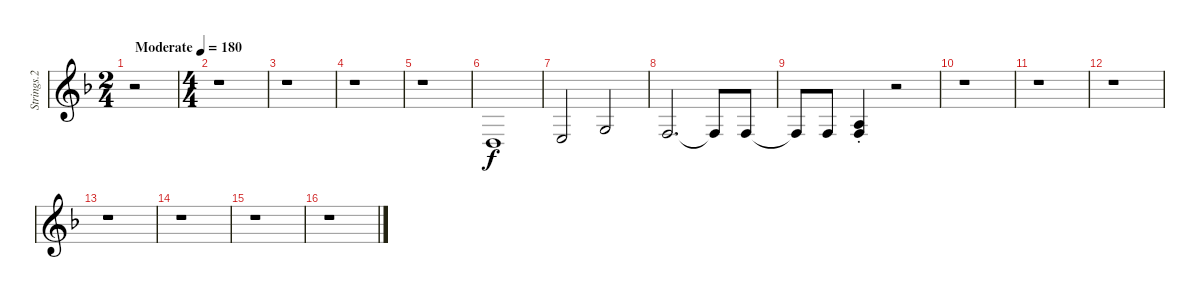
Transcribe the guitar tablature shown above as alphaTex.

\track ("Strings.2" "Strings.2") {instrument synthstrings1}
\staff {score}
\tuning (E4 B3 G3 D3 A2 E2) {hide}
\ts (2 4)
\tempo (180 "Moderate")
\clef g2
\ks f
r.2{dy f instrument synthstrings1} |
\ts (4 4)
r.1 |
r.1 |
r.1 |
r.1 |
0.4.1 |
2.4.2 0.3.2 |
3.4.2{d} 3.4{t}.8 3.4.8 |
3.4{t}.8 3.4.8 (2.3{st} 3.4{st}).4 r.2 |
r.1 |
r.1 |
r.1 |
r.1 |
r.1 |
r.1 |
r.1
